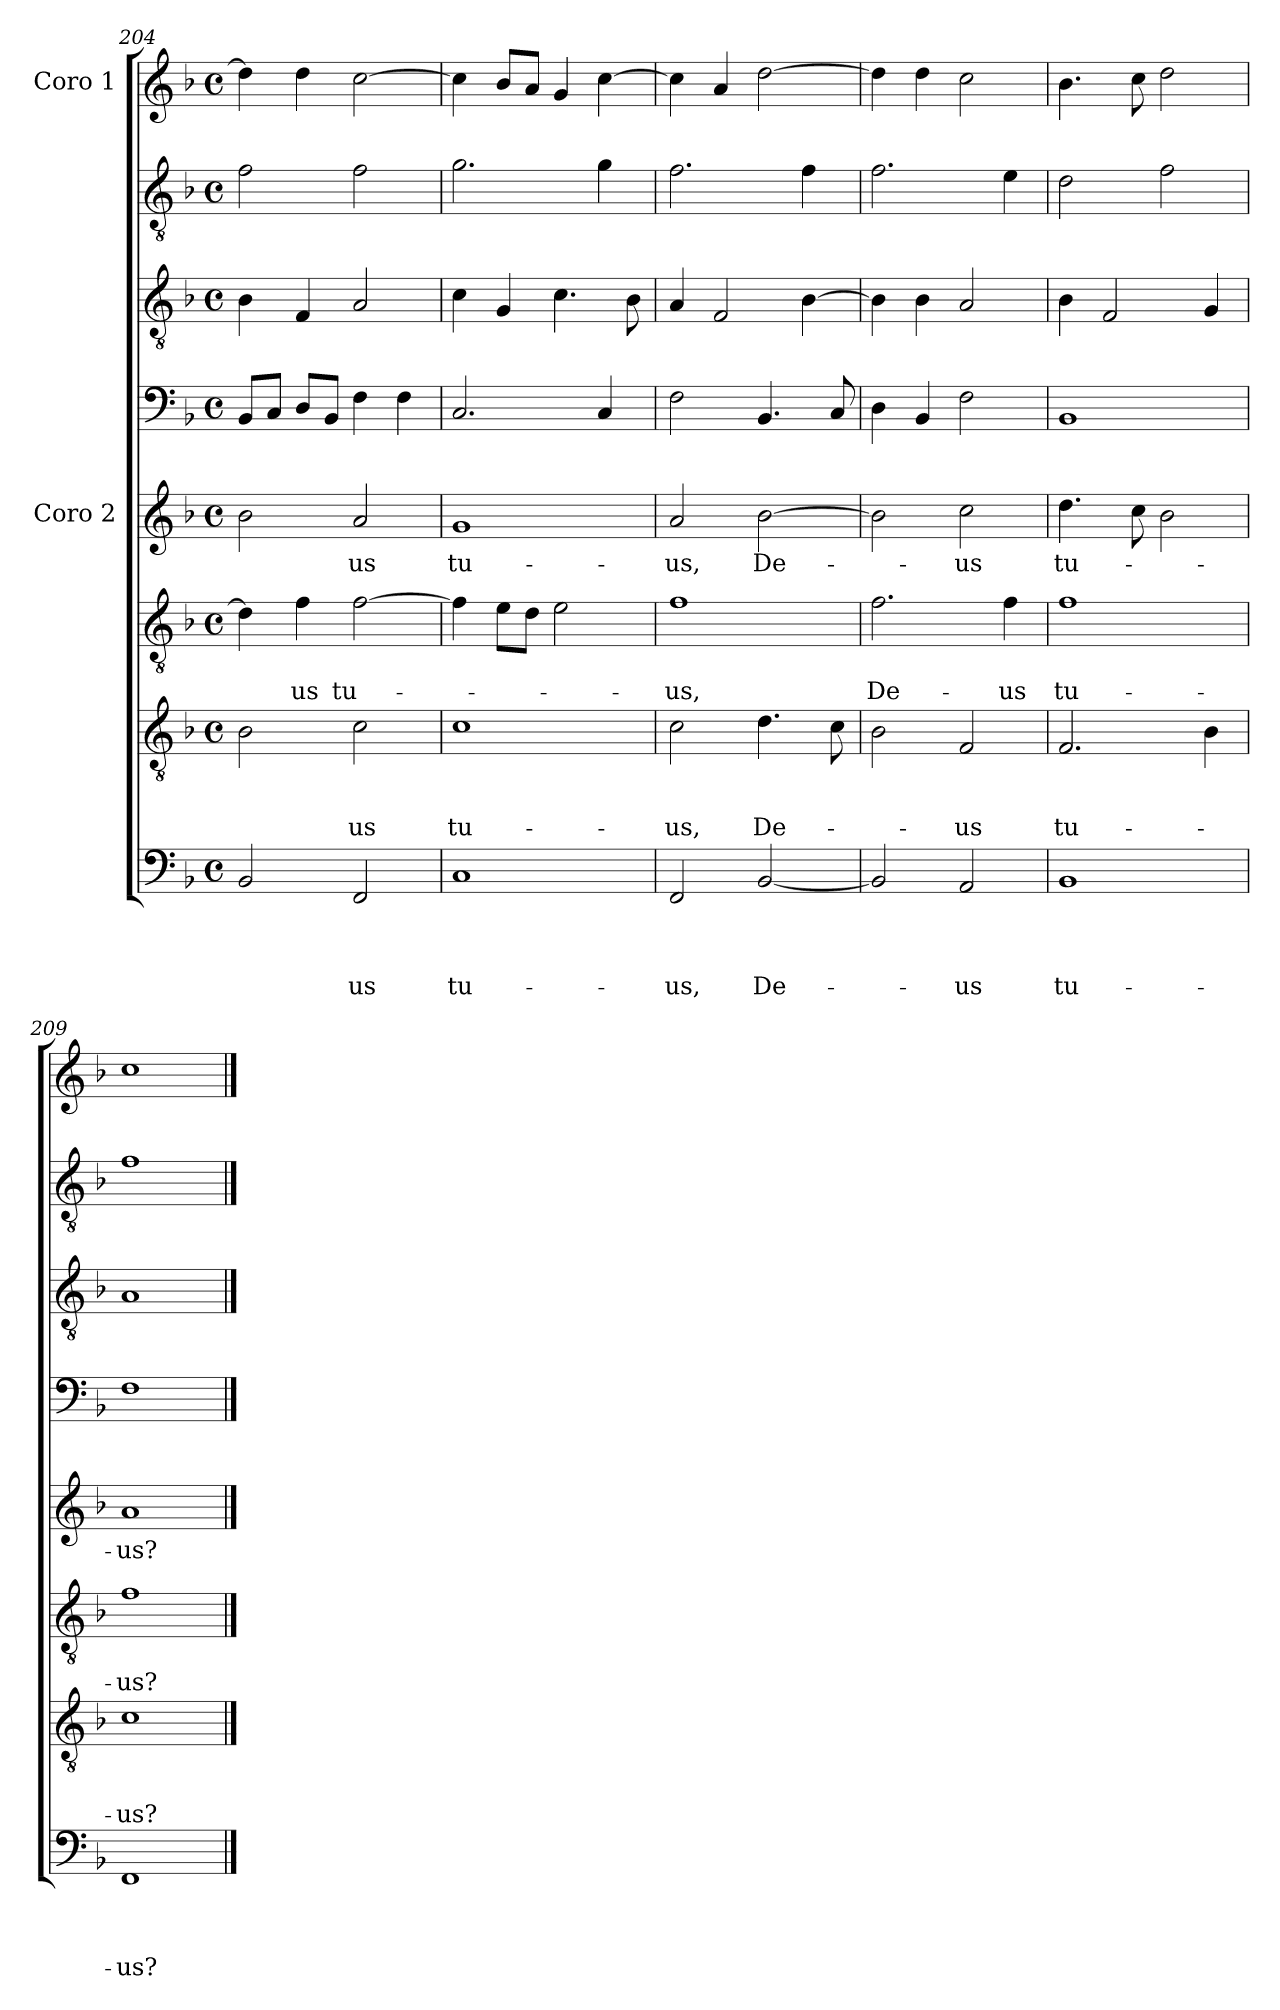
**kern	**text	**text	**text	**text	**kern	**text	**text	**text	**kern	**text	**text	**kern	**text	**kern	**kern	**kern	**kern
*part8	*part8	*part8	*part8	*part8	*part7	*part7	*part7	*part7	*part6	*part6	*part6	*part5	*part5	*part4	*part3	*part2	*part1
*staff8	*staff8	*staff8	*staff8	*staff8	*staff7	*staff7	*staff7	*staff7	*staff6	*staff6	*staff6	*staff5	*staff5	*staff4	*staff3	*staff2	*staff1
*	*	*	*	*	*	*	*	*	*	*	*	*I"Coro 2	*	*	*	*	*I"Coro 1
*clefF4	*	*	*	*	*clefGv2	*	*	*	*clefGv2	*	*	*clefG2	*	*clefF4	*clefGv2	*clefGv2	*clefG2
*k[b-]	*	*	*	*	*k[b-]	*	*	*	*k[b-]	*	*	*k[b-]	*	*k[b-]	*k[b-]	*k[b-]	*k[b-]
*F:	*	*	*	*	*F:	*	*	*	*F:	*	*	*F:	*	*F:	*F:	*F:	*F:
*M4/4	*	*	*	*	*M4/4	*	*	*	*M4/4	*	*	*M4/4	*	*M4/4	*M4/4	*M4/4	*M4/4
*met(c)	*	*	*	*	*met(c)	*	*	*	*met(c)	*	*	*met(c)	*	*met(c)	*met(c)	*met(c)	*met(c)
=204	=204	=204	=204	=204	=204	=204	=204	=204	=204	=204	=204	=204	=204	=204	=204	=204	=204
2BB-/	.	.	.	.	2B-\	.	.	.	4d\]	.	.	2b-\	.	8BB-/L	4B-\	2f\	4dd\]
.	.	.	.	.	.	.	.	.	.	.	.	.	.	8C/J	.	.	.
!	!	!	!	!	!	!	!	!	!	!	!LO:LY:b	!	!	!	!	!	!
.	.	.	.	.	.	.	.	.	4f\	.	-us	.	.	8D/L	4F/	.	4dd\
.	.	.	.	.	.	.	.	.	.	.	.	.	.	8BB-/J	.	.	.
!	!	!	!	!LO:LY:b	!	!	!	!LO:LY:b	!	!	!LO:LY:b	!	!LO:LY:b	!	!	!	!
2FF/	.	.	.	-us	2c\	.	.	-us	[2f\	.	tu-	2a/	-us	4F\	2A/	2f\	[2cc\
.	.	.	.	.	.	.	.	.	.	.	.	.	.	4F\	.	.	.
=205	=205	=205	=205	=205	=205	=205	=205	=205	=205	=205	=205	=205	=205	=205	=205	=205	=205
!	!	!	!	!LO:LY:b	!	!	!	!LO:LY:b	!	!	!	!	!LO:LY:b	!	!	!	!
1C	.	.	.	tu-	1c	.	.	tu-	4f\]	.	.	1g	tu-	2.C/	4c\	2.g\	4cc\]
.	.	.	.	.	.	.	.	.	8e\L	.	.	.	.	.	4G/	.	8b-/L
.	.	.	.	.	.	.	.	.	8d\J	.	.	.	.	.	.	.	8a/J
.	.	.	.	.	.	.	.	.	2e\	.	.	.	.	.	4.c\	.	4g/
.	.	.	.	.	.	.	.	.	.	.	.	.	.	4C/	.	4g\	[4cc\
.	.	.	.	.	.	.	.	.	.	.	.	.	.	.	8B-\	.	.
=206	=206	=206	=206	=206	=206	=206	=206	=206	=206	=206	=206	=206	=206	=206	=206	=206	=206
!	!	!	!	!LO:LY:b	!	!	!	!LO:LY:b	!	!	!LO:LY:b	!	!LO:LY:b	!	!	!	!
2FF/	.	.	.	-us,	2c\	.	.	-us,	1f	.	-us,	2a/	-us,	2F\	4A/	2.f\	4cc\]
.	.	.	.	.	.	.	.	.	.	.	.	.	.	.	2F/	.	4a/
!	!	!	!	!LO:LY:b	!	!	!	!LO:LY:b	!	!	!	!	!LO:LY:b	!	!	!	!
[2BB-/	.	.	.	De-	4.d\	.	.	De-	.	.	.	[2b-\	De-	4.BB-/	.	.	[2dd\
.	.	.	.	.	.	.	.	.	.	.	.	.	.	.	[4B-\	4f\	.
.	.	.	.	.	8c\	.	.	.	.	.	.	.	.	8C/	.	.	.
=207	=207	=207	=207	=207	=207	=207	=207	=207	=207	=207	=207	=207	=207	=207	=207	=207	=207
!	!	!	!	!	!	!	!	!	!	!	!LO:LY:b	!	!	!	!	!	!
2BB-/]	.	.	.	.	2B-\	.	.	.	2.f\	.	De-	2b-\]	.	4D\	4B-\]	2.f\	4dd\]
.	.	.	.	.	.	.	.	.	.	.	.	.	.	4BB-/	4B-\	.	4dd\
!	!	!	!	!LO:LY:b	!	!	!	!LO:LY:b	!	!	!	!	!LO:LY:b	!	!	!	!
2AA/	.	.	.	-us	2F/	.	.	-us	.	.	.	2cc\	-us	2F\	2A/	.	2cc\
!	!	!	!	!	!	!	!	!	!	!	!LO:LY:b	!	!	!	!	!	!
.	.	.	.	.	.	.	.	.	4f\	.	-us	.	.	.	.	4e\	.
=208	=208	=208	=208	=208	=208	=208	=208	=208	=208	=208	=208	=208	=208	=208	=208	=208	=208
!	!	!	!	!LO:LY:b	!	!	!	!LO:LY:b	!	!	!LO:LY:b	!	!LO:LY:b	!	!	!	!
1BB-	.	.	.	tu-	2.F/	.	.	tu-	1f	.	tu-	4.dd\	tu-	1BB-	4B-\	2d\	4.b-\
.	.	.	.	.	.	.	.	.	.	.	.	.	.	.	2F/	.	.
.	.	.	.	.	.	.	.	.	.	.	.	8cc\	.	.	.	.	8cc\
.	.	.	.	.	.	.	.	.	.	.	.	2b-\	.	.	.	2f\	2dd\
.	.	.	.	.	4B-\	.	.	.	.	.	.	.	.	.	4G/	.	.
=209	=209	=209	=209	=209	=209	=209	=209	=209	=209	=209	=209	=209	=209	=209	=209	=209	=209
!	!	!	!	!LO:LY:b	!	!	!	!LO:LY:b	!	!	!LO:LY:b	!	!LO:LY:b	!	!	!	!
1FF	.	.	.	-us?	1c	.	.	-us?	1f	.	-us?	1a	-us?	1F	1A	1f	1cc
==	==	==	==	==	==	==	==	==	==	==	==	==	==	==	==	==	==
*-	*-	*-	*-	*-	*-	*-	*-	*-	*-	*-	*-	*-	*-	*-	*-	*-	*-
